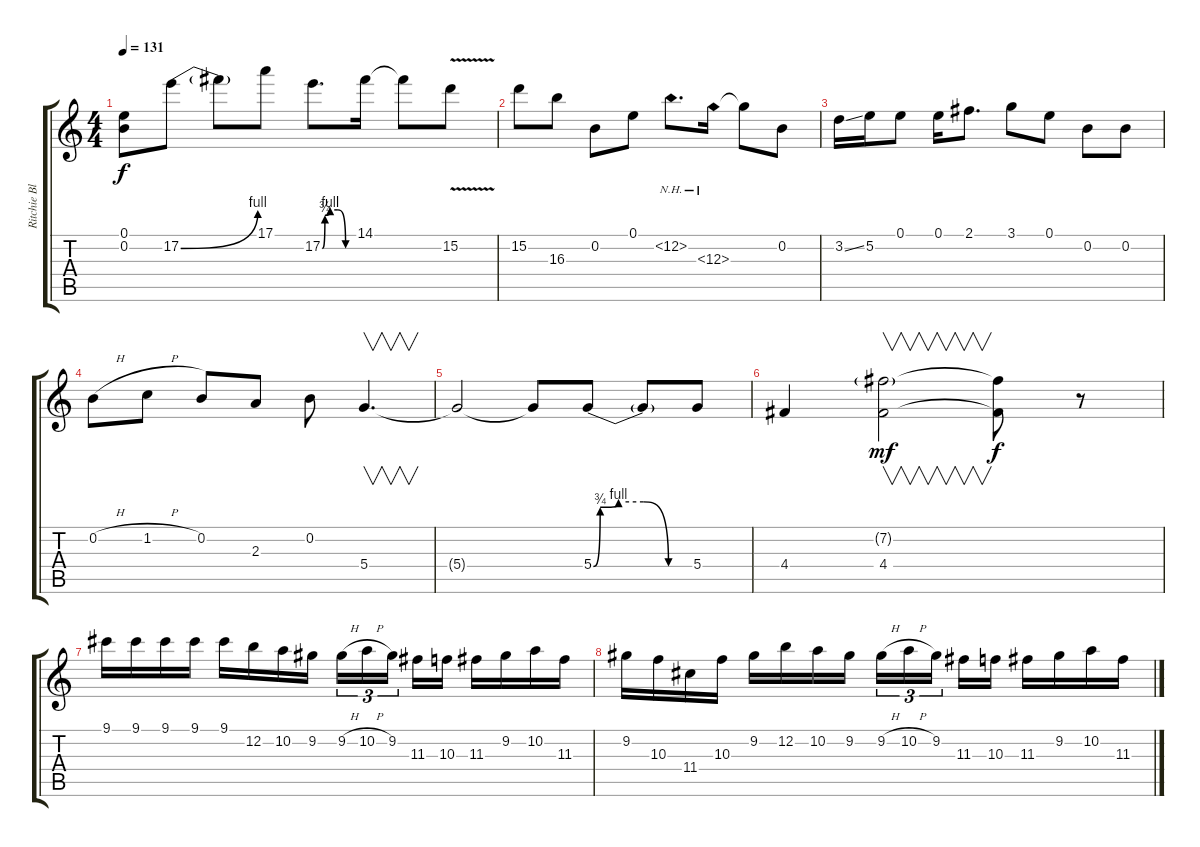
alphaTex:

\track ("Ritchie Blackmore" "Ritchie Bl") {instrument overdrivenguitar}
\staff {score tabs}
\tuning (E4 B3 G3 D3 A2 E2) {hide}
\ts (4 4)
\tempo 131
\clef g2
\ks c
(0.1{t} 0.2{t}).8{dy f} 17.2{be (bend 0 0 60 4)}.8 17.2{t}.8 17.1.8 17.2{be (custom 0 0 5 3 15 4 30 4 45 0 60 0)}.8{d} 14.1.16 14.1{t}.8 15.2{v}.8 |
15.2.8 16.3.8 0.2.8 0.1.8 12.2{nh}.8{d} 12.3{nh}.16 12.3{t}.8 0.2.8 |
3.2{ss}.16 5.2.16 0.1.8 0.1.16 2.1.8{d} 3.1.8 0.1.8 0.2.8 0.2.8 |
0.2{h}.8 1.2{h}.8 0.2.8 2.3.8 0.2.8 5.4.4{v d} |
5.4{t}.2 5.4{t}.8 5.4{be (custom 0 0 4 3 15 4 30 4 45 0 60 0)}.8 5.4{t}.8 5.4.8 |
4.4.4 (7.2{g} 4.4).2{v dy mf} (7.2{t} 4.4{t}).8{dy f} r.8 |
9.1.16 9.1.16 9.1.16 9.1.16 9.1.16 12.2.16 10.2.16 9.2.16 9.2{h}.16{tu (3 2)} 10.2{h}.16{tu (3 2)} 9.2.16{tu (3 2) beam splitsecondary} 11.3.16 10.3.16 11.3.16 9.2.16 10.2.16 11.3.16 |
9.2.16 10.3.16 11.4.16 10.3.16 9.2.16 12.2.16 10.2.16 9.2.16 9.2{h}.16{tu (3 2)} 10.2{h}.16{tu (3 2)} 9.2.16{tu (3 2) beam splitsecondary} 11.3.16 10.3.16 11.3.16 9.2.16 10.2.16 11.3.16
